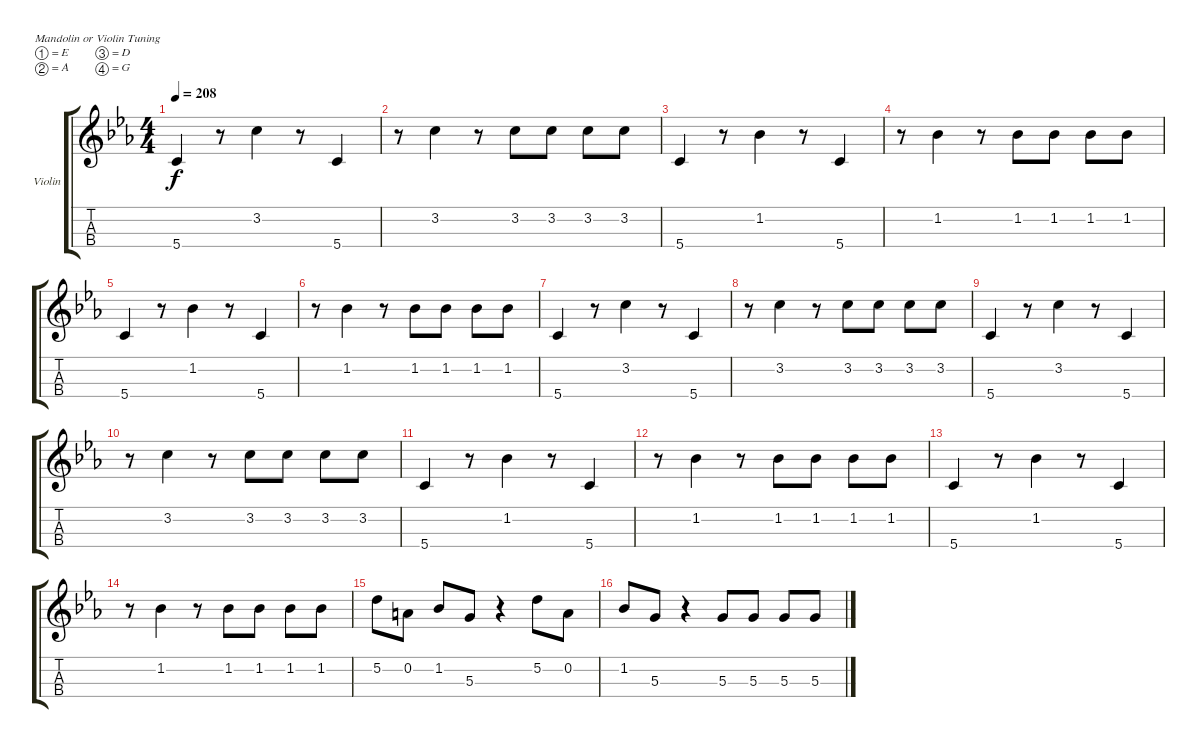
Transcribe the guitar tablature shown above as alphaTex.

\defaultSystemsLayout 4
\bracketExtendMode groupsimilarinstruments
\firstSystemTrackNameOrientation horizontal
\otherSystemsTrackNameOrientation horizontal
\track ("Violin" "Violin") {instrument violin}
\staff {score tabs}
\tuning (E5 A4 D4 G3)
\ts (4 4)
\tempo 208
\clef g2
\ks eb
5.4.4{dy f} r.8 3.2.4 r.8 5.4.4 |
r.8 3.2.4 r.8 3.2.8 3.2.8 3.2.8 3.2.8 |
5.4.4 r.8 1.2.4 r.8 5.4.4 |
r.8 1.2.4 r.8 1.2.8 1.2.8 1.2.8 1.2.8 |
5.4.4 r.8 1.2.4 r.8 5.4.4 |
r.8 1.2.4 r.8 1.2.8 1.2.8 1.2.8 1.2.8 |
5.4.4 r.8 3.2.4 r.8 5.4.4 |
r.8 3.2.4 r.8 3.2.8 3.2.8 3.2.8 3.2.8 |
5.4.4 r.8 3.2.4 r.8 5.4.4 |
r.8 3.2.4 r.8 3.2.8 3.2.8 3.2.8 3.2.8 |
5.4.4 r.8 1.2.4 r.8 5.4.4 |
r.8 1.2.4 r.8 1.2.8 1.2.8 1.2.8 1.2.8 |
5.4.4 r.8 1.2.4 r.8 5.4.4 |
r.8 1.2.4 r.8 1.2.8 1.2.8 1.2.8 1.2.8 |
5.2.8 0.2.8 1.2.8 5.3.8 r.4 5.2.8 0.2.8 |
1.2.8 5.3.8 r.4 5.3.8 5.3.8 5.3.8 5.3.8
